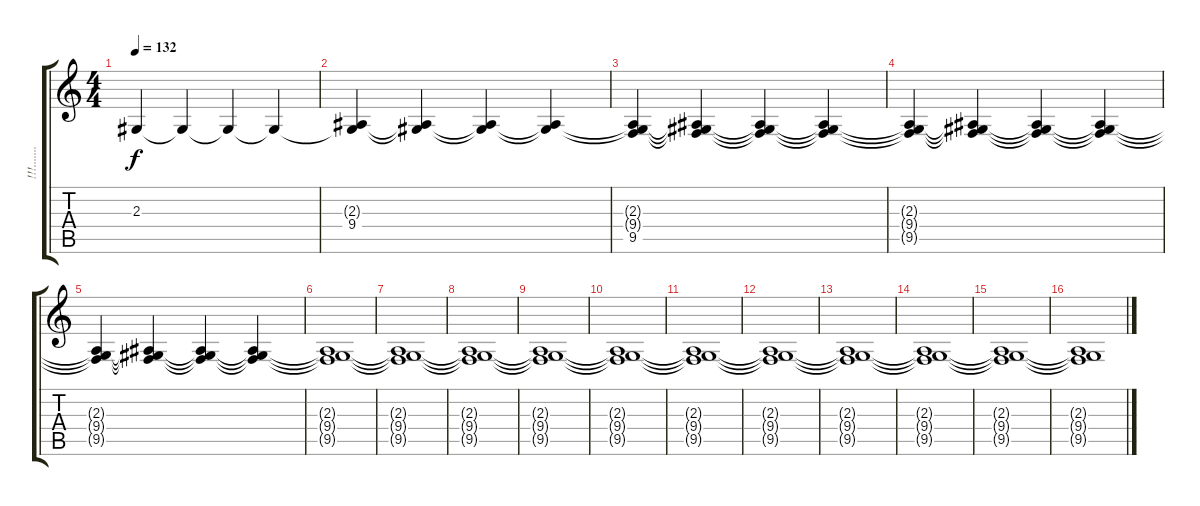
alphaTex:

\track ("!!!.........!!!" "!!!.......") {instrument applause}
\staff {score tabs}
\tuning (Eb4 Bb3 Gb3 Db3 Ab2 Eb2) {hide}
\ts (4 4)
\tempo 132
\clef g2
\ks c
2.3.4{dy f instrument applause} 2.3{t}.4 2.3{t}.4 2.3{t}.4 |
(2.3{t} 9.4).4 (2.3{t} 9.4{t}).4 (2.3{t} 9.4{t}).4 (2.3{t} 9.4{t}).4 |
(2.3{t} 9.4{t} 9.5).4 (2.3{t} 9.4{t} 9.5{t}).4 (2.3{t} 9.4{t} 9.5{t}).4 (2.3{t} 9.4{t} 9.5{t}).4 |
(2.3{t} 9.4{t} 9.5{t}).4 (2.3{t} 9.4{t} 9.5{t}).4 (2.3{t} 9.4{t} 9.5{t}).4 (2.3{t} 9.4{t} 9.5{t}).4 |
(2.3{t} 9.4{t} 9.5{t}).4{volume 6} (2.3{t} 9.4{t} 9.5{t}).4 (2.3{t} 9.4{t} 9.5{t}).4 (2.3{t} 9.4{t} 9.5{t}).4 |
(2.3{t} 9.4{t} 9.5{t}).1 |
(2.3{t} 9.4{t} 9.5{t}).1 |
(2.3{t} 9.4{t} 9.5{t}).1 |
(2.3{t} 9.4{t} 9.5{t}).1 |
(2.3{t} 9.4{t} 9.5{t}).1 |
(2.3{t} 9.4{t} 9.5{t}).1 |
(2.3{t} 9.4{t} 9.5{t}).1 |
(2.3{t} 9.4{t} 9.5{t}).1 |
(2.3{t} 9.4{t} 9.5{t}).1 |
(2.3{t} 9.4{t} 9.5{t}).1 |
(2.3{t} 9.4{t} 9.5{t}).1
